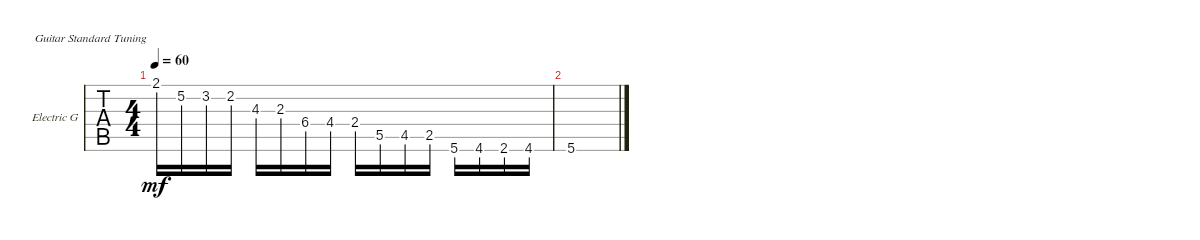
\defaultSystemsLayout 4
\bracketExtendMode groupsimilarinstruments
\firstSystemTrackNameOrientation horizontal
\otherSystemsTrackNameOrientation horizontal
\track ("Electric Guitar" "Electric G") {instrument electricguitarclean}
\staff {tabs}
\tuning (E4 B3 G3 D3 A2 E2)
\ts (4 4)
\tempo 60
\clef g2
\ks c
2.1{lf 2}.16{dy mf} 5.2{lf 5}.16 3.2{lf 3}.16 2.2{lf 2}.16 4.3{lf 4}.16 2.3{lf 2}.16 6.4{lf 5}.16 4.4{lf 3}.16 2.4{lf 2}.16 5.5{lf 5}.16 4.5{lf 4}.16 2.5{lf 2}.16 5.6{lf 5}.16 4.6{lf 4}.16 2.6{lf 2}.16 4.6{lf 4}.16 |
5.6{lf 5}.1
